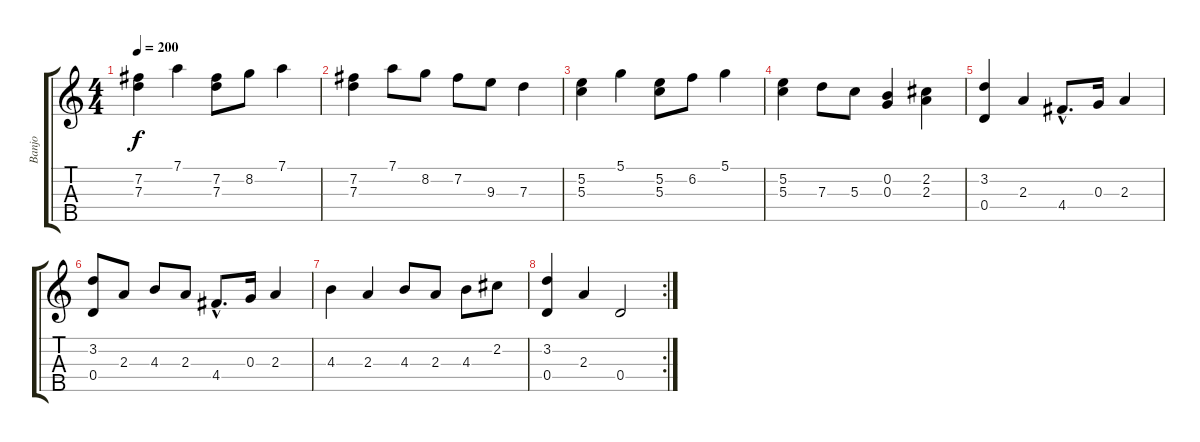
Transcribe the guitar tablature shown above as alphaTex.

\track ("Banjo" "Banjo") {instrument banjo}
\staff {score tabs}
\tuning (D4 B3 G3 D3 G4) {hide}
\displaytranspose 12
\ts (4 4)
\tempo 200
\clef g2
\ks c
(7.2 7.3).4{dy f} 7.1.4 (7.2 7.3).8 8.2.8 7.1.4 |
(7.2 7.3).4 7.1.8 8.2.8 7.2.8 9.3.8 7.3.4 |
(5.2 5.3).4 5.1.4 (5.2 5.3).8 6.2.8 5.1.4 |
(5.2 5.3).4 7.3.8 5.3.8 (0.2 0.3).4 (2.2 2.3).4 |
(3.2 0.4).4 2.3.4 4.4{hac}.8{d} 0.3.16 2.3.4 |
(3.2 0.4).8 2.3.8 4.3.8 2.3.8 4.4{hac}.8{d} 0.3.16 2.3.4 |
4.3.4 2.3.4 4.3.8 2.3.8 4.3.8 2.2.8 |
\rc 2
(3.2 0.4).4 2.3.4 0.4.2
